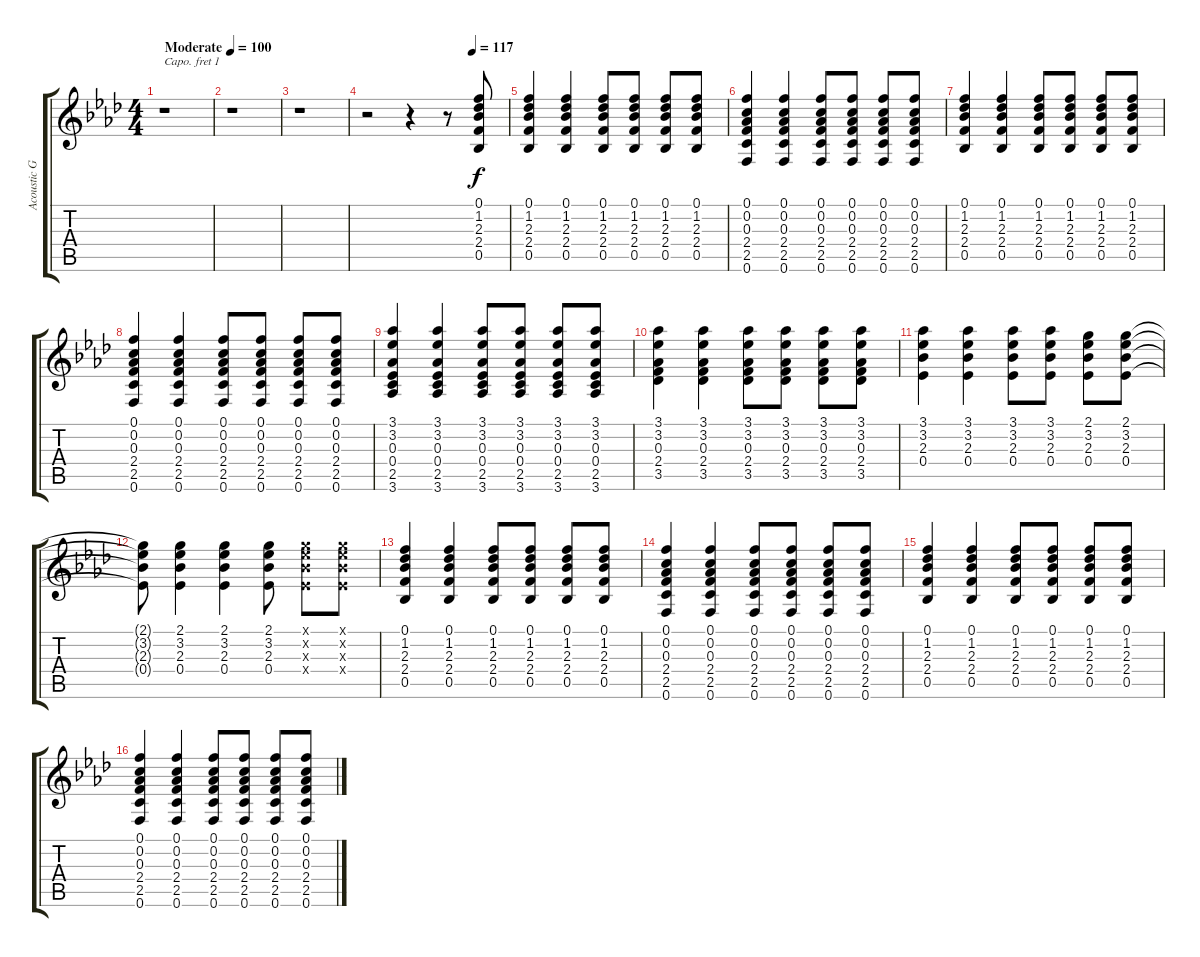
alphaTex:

\track ("Acoustic Guitar 2" "Acoustic G") {instrument acousticguitarsteel}
\staff {score tabs}
\capo 1
\tuning (E4 B3 G3 D3 A2 E2) {hide}
\ts (4 4)
\tempo (100 "Moderate")
\tempo 117
\tempo (100 "Moderate")
\clef g2
\ks ab
r.1{dy f instrument acousticguitarsteel} |
r.1 |
r.1 |
\tempo (117 0.75)
r.2 r.4 r.8 (0.1 1.2 2.3 2.4 0.5).8 |
(0.1 1.2 2.3 2.4 0.5).4 (0.1 1.2 2.3 2.4 0.5).4 (0.1 1.2 2.3 2.4 0.5).8 (0.1 1.2 2.3 2.4 0.5).8 (0.1 1.2 2.3 2.4 0.5).8 (0.1 1.2 2.3 2.4 0.5).8 |
(0.1 0.2 0.3 2.4 2.5 0.6).4 (0.1 0.2 0.3 2.4 2.5 0.6).4 (0.1 0.2 0.3 2.4 2.5 0.6).8 (0.1 0.2 0.3 2.4 2.5 0.6).8 (0.1 0.2 0.3 2.4 2.5 0.6).8 (0.1 0.2 0.3 2.4 2.5 0.6).8 |
(0.1 1.2 2.3 2.4 0.5).4 (0.1 1.2 2.3 2.4 0.5).4 (0.1 1.2 2.3 2.4 0.5).8 (0.1 1.2 2.3 2.4 0.5).8 (0.1 1.2 2.3 2.4 0.5).8 (0.1 1.2 2.3 2.4 0.5).8 |
(0.1 0.2 0.3 2.4 2.5 0.6).4 (0.1 0.2 0.3 2.4 2.5 0.6).4 (0.1 0.2 0.3 2.4 2.5 0.6).8 (0.1 0.2 0.3 2.4 2.5 0.6).8 (0.1 0.2 0.3 2.4 2.5 0.6).8 (0.1 0.2 0.3 2.4 2.5 0.6).8 |
(3.1 3.2 0.3 0.4 2.5 3.6).4 (3.1 3.2 0.3 0.4 2.5 3.6).4 (3.1 3.2 0.3 0.4 2.5 3.6).8 (3.1 3.2 0.3 0.4 2.5 3.6).8 (3.1 3.2 0.3 0.4 2.5 3.6).8 (3.1 3.2 0.3 0.4 2.5 3.6).8 |
(3.1 3.2 0.3 2.4 3.5).4 (3.1 3.2 0.3 2.4 3.5).4 (3.1 3.2 0.3 2.4 3.5).8 (3.1 3.2 0.3 2.4 3.5).8 (3.1 3.2 0.3 2.4 3.5).8 (3.1 3.2 0.3 2.4 3.5).8 |
(3.1 3.2 2.3 0.4).4 (3.1 3.2 2.3 0.4).4 (3.1 3.2 2.3 0.4).8 (3.1 3.2 2.3 0.4).8 (2.1 3.2 2.3 0.4).8 (2.1 3.2 2.3 0.4).8 |
(2.1{t} 3.2{t} 2.3{t} 0.4{t}).8 (2.1 3.2 2.3 0.4).4 (2.1 3.2 2.3 0.4).4 (2.1 3.2 2.3 0.4).8 (2.1{x} 3.2{x} 2.3{x} 0.4{x}).8 (2.1{x} 3.2{x} 2.3{x} 0.4{x}).8 |
(0.1 1.2 2.3 2.4 0.5).4 (0.1 1.2 2.3 2.4 0.5).4 (0.1 1.2 2.3 2.4 0.5).8 (0.1 1.2 2.3 2.4 0.5).8 (0.1 1.2 2.3 2.4 0.5).8 (0.1 1.2 2.3 2.4 0.5).8 |
(0.1 0.2 0.3 2.4 2.5 0.6).4 (0.1 0.2 0.3 2.4 2.5 0.6).4 (0.1 0.2 0.3 2.4 2.5 0.6).8 (0.1 0.2 0.3 2.4 2.5 0.6).8 (0.1 0.2 0.3 2.4 2.5 0.6).8 (0.1 0.2 0.3 2.4 2.5 0.6).8 |
(0.1 1.2 2.3 2.4 0.5).4 (0.1 1.2 2.3 2.4 0.5).4 (0.1 1.2 2.3 2.4 0.5).8 (0.1 1.2 2.3 2.4 0.5).8 (0.1 1.2 2.3 2.4 0.5).8 (0.1 1.2 2.3 2.4 0.5).8 |
(0.1 0.2 0.3 2.4 2.5 0.6).4 (0.1 0.2 0.3 2.4 2.5 0.6).4 (0.1 0.2 0.3 2.4 2.5 0.6).8 (0.1 0.2 0.3 2.4 2.5 0.6).8 (0.1 0.2 0.3 2.4 2.5 0.6).8 (0.1 0.2 0.3 2.4 2.5 0.6).8
